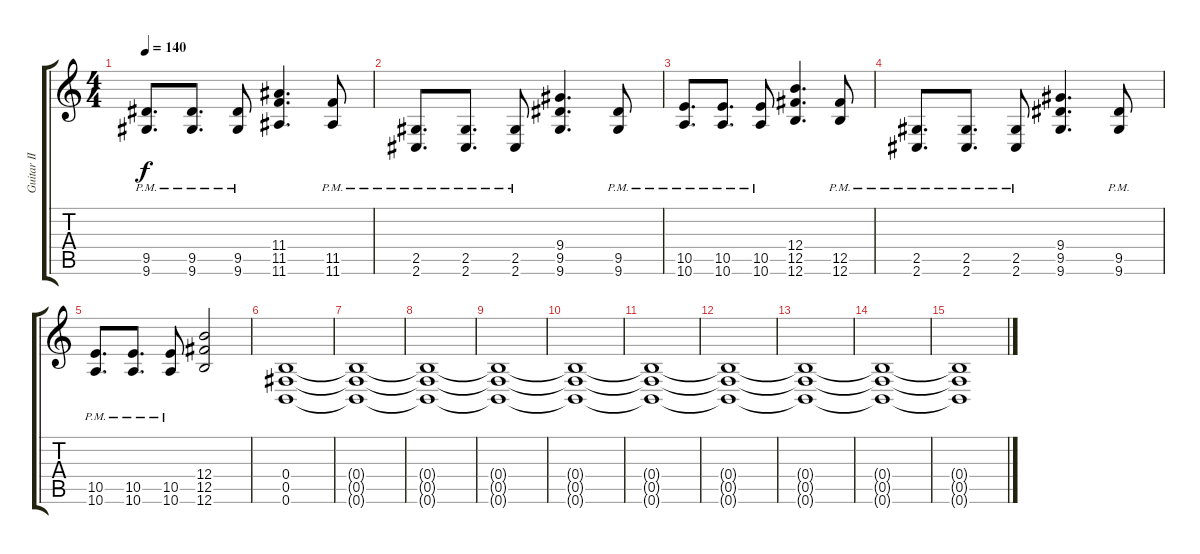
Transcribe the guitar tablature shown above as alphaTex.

\track ("Guitar II" "Guitar II") {instrument distortionguitar}
\staff {score tabs}
\tuning (Db4 Ab3 E3 B2 Gb2 B1) {hide}
\ts (4 4)
\tempo 140
\clef g2
\ks c
(9.5{pm} 9.6{pm}).8{d dy f} (9.5{pm} 9.6{pm}).8{d} (9.5{pm} 9.6{pm}).8 (11.4 11.5 11.6).4{d} (11.5{pm} 11.6{pm}).8 |
(2.5{pm} 2.6{pm}).8{d} (2.5{pm} 2.6{pm}).8{d} (2.5{pm} 2.6{pm}).8 (9.4 9.5 9.6).4{d} (9.5{pm} 9.6{pm}).8 |
(10.5{pm} 10.6{pm}).8{d} (10.5{pm} 10.6{pm}).8{d} (10.5{pm} 10.6{pm}).8 (12.4 12.5 12.6).4{d} (12.5{pm} 12.6{pm}).8 |
(2.5{pm} 2.6{pm}).8{d} (2.5{pm} 2.6{pm}).8{d} (2.5{pm} 2.6{pm}).8 (9.4 9.5 9.6).4{d} (9.5{pm} 9.6{pm}).8 |
(10.5{pm} 10.6{pm}).8{d} (10.5{pm} 10.6{pm}).8{d} (10.5{pm} 10.6{pm}).8 (12.4 12.5 12.6).2 |
(0.4 0.5 0.6).1 |
(0.4{t} 0.5{t} 0.6{t}).1 |
(0.4{t} 0.5{t} 0.6{t}).1{volume 7} |
(0.4{t} 0.5{t} 0.6{t}).1 |
(0.4{t} 0.5{t} 0.6{t}).1 |
(0.4{t} 0.5{t} 0.6{t}).1 |
(0.4{t} 0.5{t} 0.6{t}).1{volume 4} |
(0.4{t} 0.5{t} 0.6{t}).1 |
(0.4{t} 0.5{t} 0.6{t}).1 |
(0.4{t} 0.5{t} 0.6{t}).1
